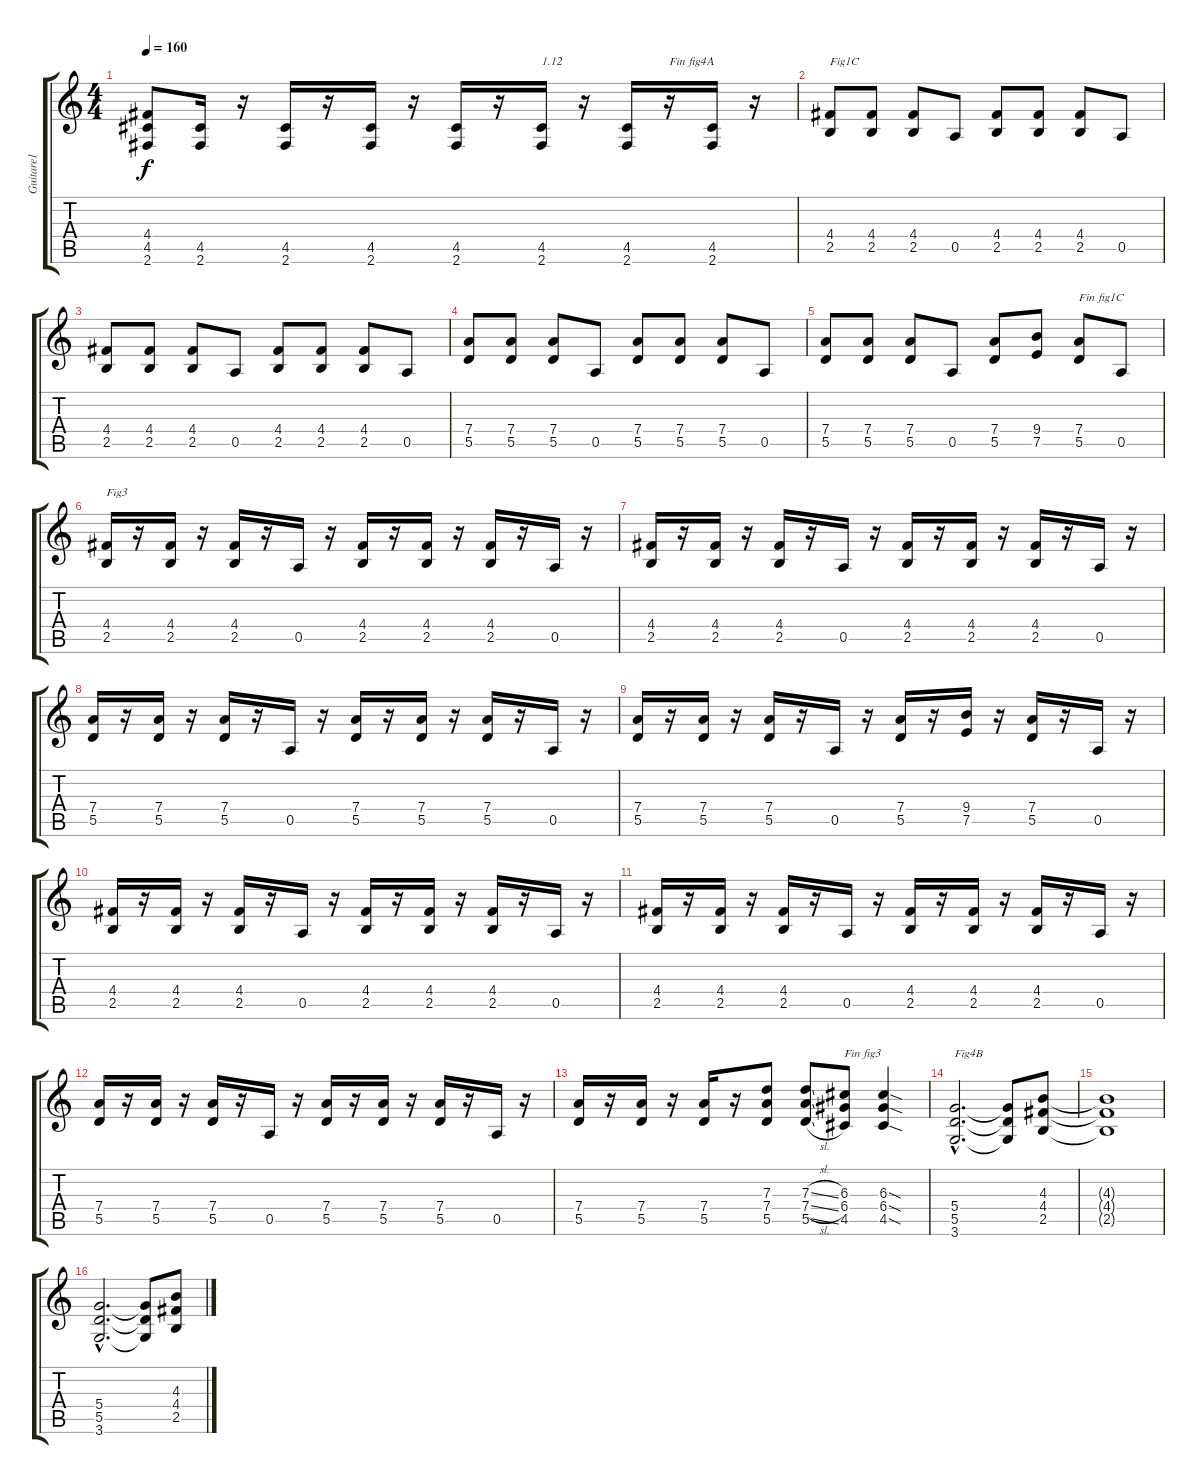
\track ("Guitare1" "Guitare1") {instrument overdrivenguitar}
\staff {score tabs}
\tuning (E4 B3 G3 D3 A2 E2) {hide}
\ts (4 4)
\tempo 160
\clef g2
\ks c
(4.4{t} 4.5{t} 2.6{t}).8{dy f} (4.5 2.6).16 r.16 (4.5 2.6).16 r.16 (4.5 2.6).16 r.16 (4.5 2.6).16 r.16 (4.5 2.6).16{txt "1.12"} r.16 (4.5 2.6).16 r.16{txt "Fin fig4A"} (4.5 2.6).16 r.16 |
(4.4 2.5).8{txt "Fig1C"} (4.4 2.5).8 (4.4 2.5).8 0.5.8 (4.4 2.5).8 (4.4 2.5).8 (4.4 2.5).8 0.5.8 |
(4.4 2.5).8 (4.4 2.5).8 (4.4 2.5).8 0.5.8 (4.4 2.5).8 (4.4 2.5).8 (4.4 2.5).8 0.5.8 |
(7.4 5.5).8 (7.4 5.5).8 (7.4 5.5).8 0.5.8 (7.4 5.5).8 (7.4 5.5).8 (7.4 5.5).8 0.5.8 |
(7.4 5.5).8 (7.4 5.5).8 (7.4 5.5).8 0.5.8 (7.4 5.5).8 (9.4 7.5).8 (7.4 5.5).8{txt "Fin fig1C"} 0.5.8 |
(4.4 2.5).16{txt "Fig3"} r.16 (4.4 2.5).16 r.16 (4.4 2.5).16 r.16 0.5.16 r.16 (4.4 2.5).16 r.16 (4.4 2.5).16 r.16 (4.4 2.5).16 r.16 0.5.16 r.16 |
(4.4 2.5).16 r.16 (4.4 2.5).16 r.16 (4.4 2.5).16 r.16 0.5.16 r.16 (4.4 2.5).16 r.16 (4.4 2.5).16 r.16 (4.4 2.5).16 r.16 0.5.16 r.16 |
(7.4 5.5).16 r.16 (7.4 5.5).16 r.16 (7.4 5.5).16 r.16 0.5.16 r.16 (7.4 5.5).16 r.16 (7.4 5.5).16 r.16 (7.4 5.5).16 r.16 0.5.16 r.16 |
(7.4 5.5).16 r.16 (7.4 5.5).16 r.16 (7.4 5.5).16 r.16 0.5.16 r.16 (7.4 5.5).16 r.16 (9.4 7.5).16 r.16 (7.4 5.5).16 r.16 0.5.16 r.16 |
(4.4 2.5).16 r.16 (4.4 2.5).16 r.16 (4.4 2.5).16 r.16 0.5.16 r.16 (4.4 2.5).16 r.16 (4.4 2.5).16 r.16 (4.4 2.5).16 r.16 0.5.16 r.16 |
(4.4 2.5).16 r.16 (4.4 2.5).16 r.16 (4.4 2.5).16 r.16 0.5.16 r.16 (4.4 2.5).16 r.16 (4.4 2.5).16 r.16 (4.4 2.5).16 r.16 0.5.16 r.16 |
(7.4 5.5).16 r.16 (7.4 5.5).16 r.16 (7.4 5.5).16 r.16 0.5.16 r.16 (7.4 5.5).16 r.16 (7.4 5.5).16 r.16 (7.4 5.5).16 r.16 0.5.16 r.16 |
(7.4 5.5).16 r.16 (7.4 5.5).16 r.16 (7.4 5.5).16 r.16 (7.3 7.4 5.5).8 (7.3{sl} 7.4{sl} 5.5{sl}).8 (6.3 6.4 4.5).8{txt "Fin fig3"} (6.3{sod} 6.4{sod} 4.5{sod}).4 |
(5.4{hac} 5.5{hac} 3.6{hac}).2{d txt "Fig4B"} (5.4{t} 5.5{t} 3.6{t}).8 (4.3 4.4 2.5).8 |
(4.3{t} 4.4{t} 2.5{t}).1 |
(5.4{hac} 5.5{hac} 3.6{hac}).2{d} (5.4{t} 5.5{t} 3.6{t}).8 (4.3 4.4 2.5).8
